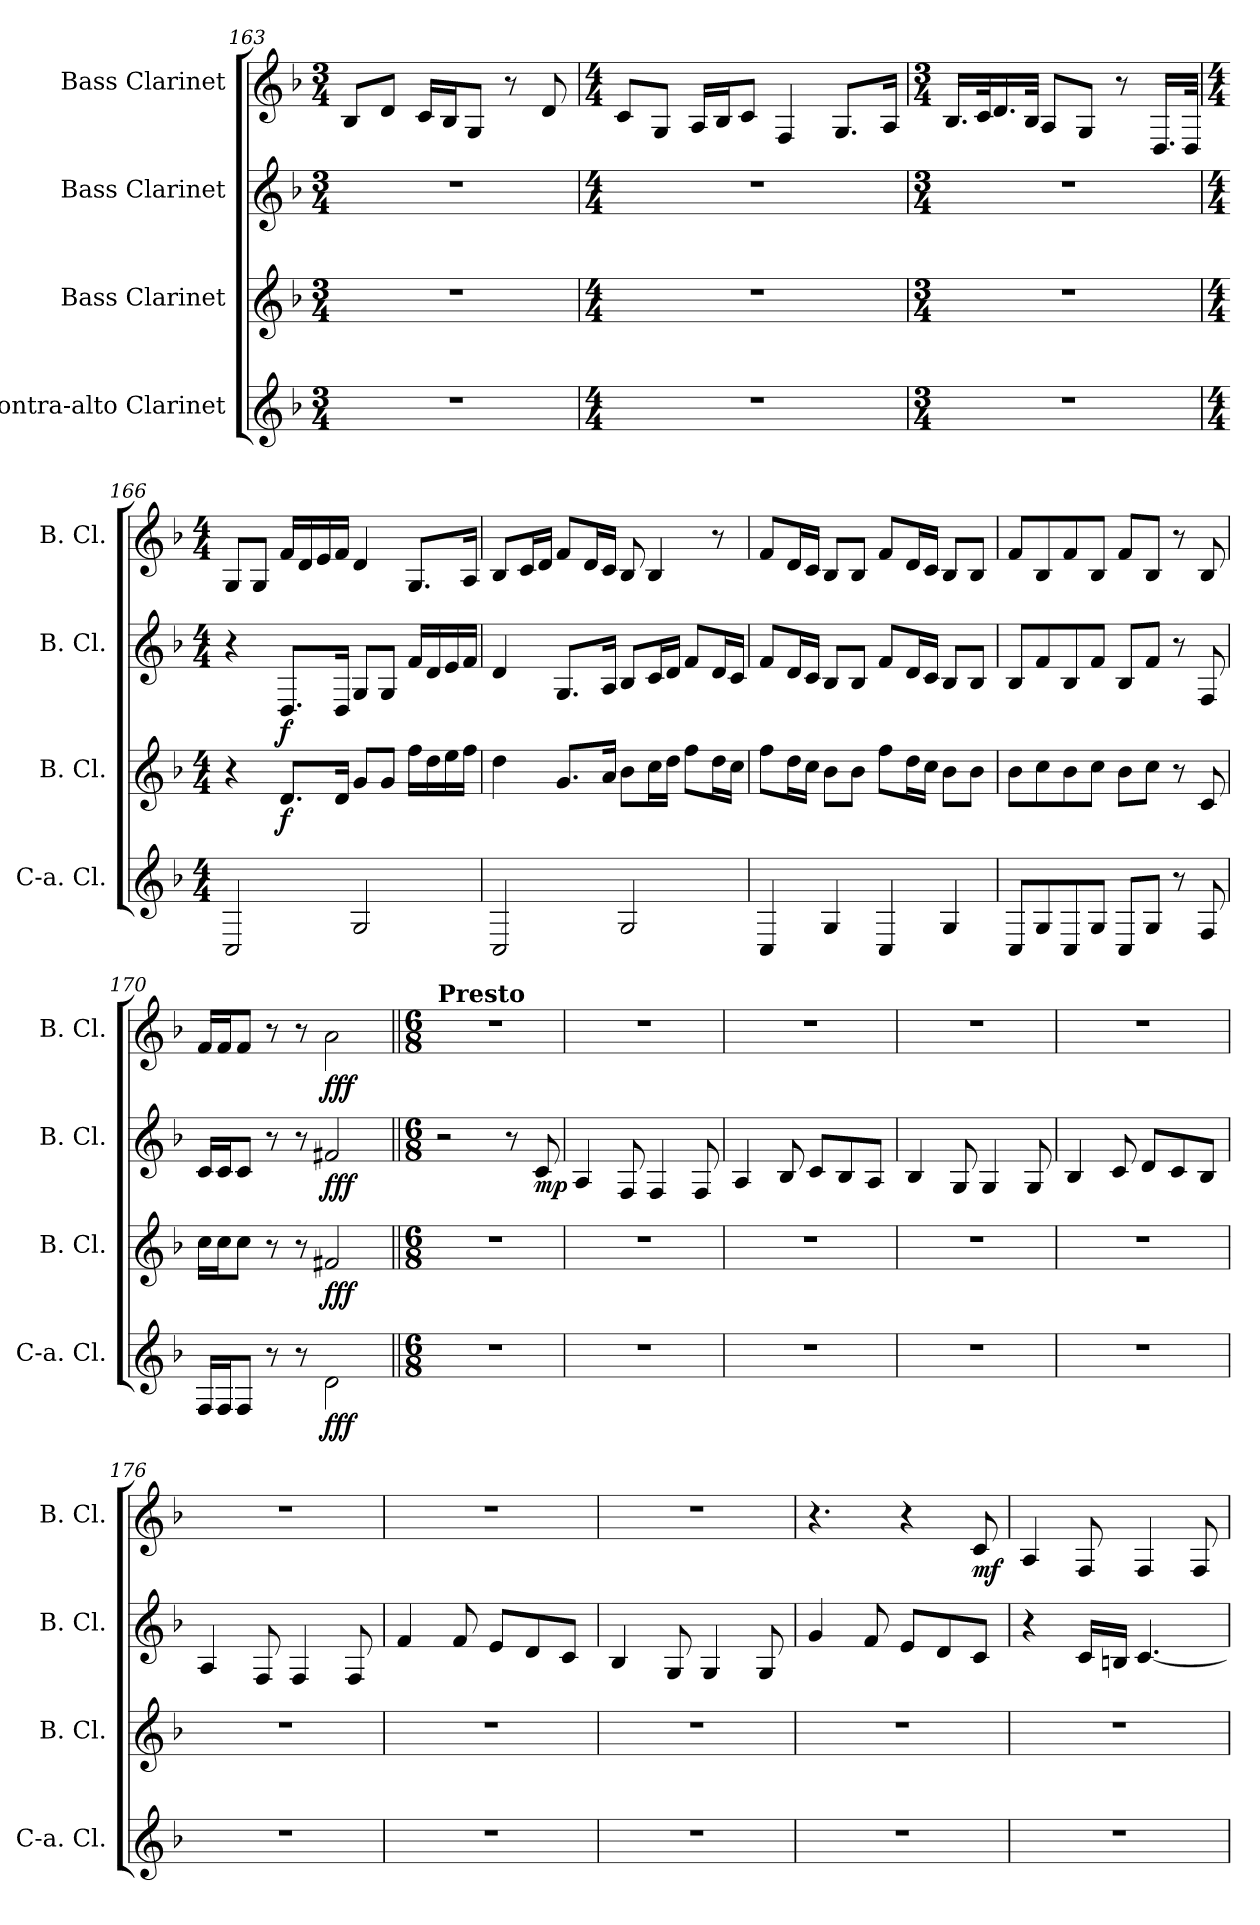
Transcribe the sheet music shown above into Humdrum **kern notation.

**kern	**dynam	**kern	**dynam	**kern	**dynam	**kern	**dynam
*part4	*part4	*part3	*part3	*part2	*part2	*part1	*part1
*staff4	*staff4	*staff3	*staff3	*staff2	*staff2	*staff1	*staff1
*I"Contra-alto Clarinet	*	*I"Bass Clarinet	*	*I"Bass Clarinet	*	*I"Bass Clarinet	*
*I'C-a. Cl.	*	*I'B. Cl.	*	*I'B. Cl.	*	*I'B. Cl.	*
*clefG2	*	*clefG2	*	*clefG2	*	*clefG2	*
*ITrd12c21	*	*ITrd8c14	*	*ITrd8c14	*	*ITrd8c14	*
*k[b-]	*	*k[b-]	*	*k[b-]	*	*k[b-]	*
*M3/4	*	*M3/4	*	*M3/4	*	*M3/4	*
=163	=163	=163	=163	=163	=163	=163	=163
2.r	.	2.r	.	2.r	.	8BB-/L	.
.	.	.	.	.	.	8D/J	.
.	.	.	.	.	.	16C/LL	.
.	.	.	.	.	.	16BB-/J	.
.	.	.	.	.	.	8GG/J	.
.	.	.	.	.	.	8r	.
.	.	.	.	.	.	8D/	.
!!LO:LB:g=z
=164	=164	=164	=164	=164	=164	=164	=164
*M4/4	*	*M4/4	*	*M4/4	*	*M4/4	*
1r	.	1r	.	1r	.	8C/L	.
.	.	.	.	.	.	8GG/J	.
.	.	.	.	.	.	16AA/LL	.
.	.	.	.	.	.	16BB-/J	.
.	.	.	.	.	.	8C/J	.
.	.	.	.	.	.	4FF/	.
.	.	.	.	.	.	8.GG/L	.
.	.	.	.	.	.	16AA/Jk	.
=165	=165	=165	=165	=165	=165	=165	=165
*M3/4	*	*M3/4	*	*M3/4	*	*M3/4	*
2.r	.	2.r	.	2.r	.	16.BB-/LL	.
.	.	.	.	.	.	32C/K	.
.	.	.	.	.	.	16.D/	.
.	.	.	.	.	.	32BB-/JJk	.
.	.	.	.	.	.	8AA/L	.
.	.	.	.	.	.	8GG/J	.
.	.	.	.	.	.	8r	.
.	.	.	.	.	.	16.DD/LL	.
.	.	.	.	.	.	32DD/JJk	.
=166	=166	=166	=166	=166	=166	=166	=166
*M4/4	*	*M4/4	*	*M4/4	*	*M4/4	*
2CC/	.	4r	.	4r	.	8GG/L	.
.	.	.	.	.	.	8GG/J	.
!	!	!	!LO:DY:b	!	!LO:DY:b	!	!
.	.	8.D/L	f	8.DD/L	f	16F/LL	.
.	.	.	.	.	.	16D/	.
.	.	.	.	.	.	16E/	.
.	.	16D/Jk	.	16DD/Jk	.	16F/JJ	.
2GG/	.	8G/L	.	8GG/L	.	4D/	.
.	.	8G/J	.	8GG/J	.	.	.
.	.	16f\LL	.	16F/LL	.	8.GG/L	.
.	.	16d\	.	16D/	.	.	.
.	.	16e\	.	16E/	.	.	.
.	.	16f\JJ	.	16F/JJ	.	16AA/Jk	.
!!LO:LB:g=z
=167	=167	=167	=167	=167	=167	=167	=167
2CC/	.	4d\	.	4D/	.	8BB-/L	.
.	.	.	.	.	.	16C/L	.
.	.	.	.	.	.	16D/JJ	.
.	.	8.G/L	.	8.GG/L	.	8F/L	.
.	.	.	.	.	.	16D/L	.
.	.	16A/Jk	.	16AA/Jk	.	16C/JJ	.
2GG/	.	8B-\L	.	8BB-/L	.	8BB-/	.
.	.	16c\L	.	16C/L	.	4BB-/	.
.	.	16d\JJ	.	16D/JJ	.	.	.
.	.	8f\L	.	8F/L	.	.	.
.	.	16d\L	.	16D/L	.	8r	.
.	.	16c\JJ	.	16C/JJ	.	.	.
=168	=168	=168	=168	=168	=168	=168	=168
4CC/	.	8f\L	.	8F/L	.	8F/L	.
.	.	16d\L	.	16D/L	.	16D/L	.
.	.	16c\JJ	.	16C/JJ	.	16C/JJ	.
4GG/	.	8B-\L	.	8BB-/L	.	8BB-/L	.
.	.	8B-\J	.	8BB-/J	.	8BB-/J	.
4CC/	.	8f\L	.	8F/L	.	8F/L	.
.	.	16d\L	.	16D/L	.	16D/L	.
.	.	16c\JJ	.	16C/JJ	.	16C/JJ	.
4GG/	.	8B-\L	.	8BB-/L	.	8BB-/L	.
.	.	8B-\J	.	8BB-/J	.	8BB-/J	.
=169	=169	=169	=169	=169	=169	=169	=169
8CC/L	.	8B-\L	.	8BB-/L	.	8F/L	.
8GG/	.	8c\	.	8F/	.	8BB-/	.
8CC/	.	8B-\	.	8BB-/	.	8F/	.
8GG/J	.	8c\J	.	8F/J	.	8BB-/J	.
8CC/L	.	8B-\L	.	8BB-/L	.	8F/L	.
8GG/J	.	8c\J	.	8F/J	.	8BB-/J	.
8r	.	8r	.	8r	.	8r	.
8FF/	.	8C/	.	8FF/	.	8BB-/	.
!!LO:LB:g=z
=170	=170	=170	=170	=170	=170	=170	=170
16FF/LL	.	16c\LL	.	16C/LL	.	16F/LL	.
16FF/J	.	16c\J	.	16C/J	.	16F/J	.
8FF/J	.	8c\J	.	8C/J	.	8F/J	.
8r	.	8r	.	8r	.	8r	.
8r	.	8r	.	8r	.	8r	.
!	!LO:DY:b	!	!LO:DY:b	!	!LO:DY:b	!	!LO:DY:b
2D\	fff	2F#X/	fff	2F#X/	fff	2A\	fff
=171||	=171||	=171||	=171||	=171||	=171||	=171||	=171||
*M6/8	*	*M6/8	*	*M6/8	*	*M6/8	*
!	!	!	!	!	!	!LO:TX:a:B:t=Presto	!
2.r	.	2.r	.	2r	.	2.r	.
.	.	.	.	8r	.	.	.
!	!	!	!	!	!LO:DY:b	!	!
.	.	.	.	8C/	mp	.	.
=172	=172	=172	=172	=172	=172	=172	=172
2.r	.	2.r	.	4AA/	.	2.r	.
.	.	.	.	8FF/	.	.	.
.	.	.	.	4FF/	.	.	.
.	.	.	.	8FF/	.	.	.
=173	=173	=173	=173	=173	=173	=173	=173
2.r	.	2.r	.	4AA/	.	2.r	.
.	.	.	.	8BB-/	.	.	.
.	.	.	.	8C/L	.	.	.
.	.	.	.	8BB-/	.	.	.
.	.	.	.	8AA/J	.	.	.
=174	=174	=174	=174	=174	=174	=174	=174
2.r	.	2.r	.	4BB-/	.	2.r	.
.	.	.	.	8GG/	.	.	.
.	.	.	.	4GG/	.	.	.
.	.	.	.	8GG/	.	.	.
=175	=175	=175	=175	=175	=175	=175	=175
2.r	.	2.r	.	4BB-/	.	2.r	.
.	.	.	.	8C/	.	.	.
.	.	.	.	8D/L	.	.	.
.	.	.	.	8C/	.	.	.
.	.	.	.	8BB-/J	.	.	.
!!LO:PB:g=z
=176	=176	=176	=176	=176	=176	=176	=176
2.r	.	2.r	.	4AA/	.	2.r	.
.	.	.	.	8FF/	.	.	.
.	.	.	.	4FF/	.	.	.
.	.	.	.	8FF/	.	.	.
=177	=177	=177	=177	=177	=177	=177	=177
2.r	.	2.r	.	4F/	.	2.r	.
.	.	.	.	8F/	.	.	.
.	.	.	.	8E/L	.	.	.
.	.	.	.	8D/	.	.	.
.	.	.	.	8C/J	.	.	.
=178	=178	=178	=178	=178	=178	=178	=178
2.r	.	2.r	.	4BB-/	.	2.r	.
.	.	.	.	8GG/	.	.	.
.	.	.	.	4GG/	.	.	.
.	.	.	.	8GG/	.	.	.
=179	=179	=179	=179	=179	=179	=179	=179
2.r	.	2.r	.	4G/	.	4.r	.
.	.	.	.	8F/	.	.	.
.	.	.	.	8E/L	.	4r	.
.	.	.	.	8D/	.	.	.
!	!	!	!	!	!	!	!LO:DY:b
.	.	.	.	8C/J	.	8C/	mf
=180	=180	=180	=180	=180	=180	=180	=180
2.r	.	2.r	.	4r	.	4AA/	.
.	.	.	.	16C/LL	.	8FF/	.
.	.	.	.	16BBn/JJ	.	.	.
.	.	.	.	[4.C/	.	4FF/	.
.	.	.	.	.	.	8FF/	.
=	=	=	=	=	=	=	=
*-	*-	*-	*-	*-	*-	*-	*-
